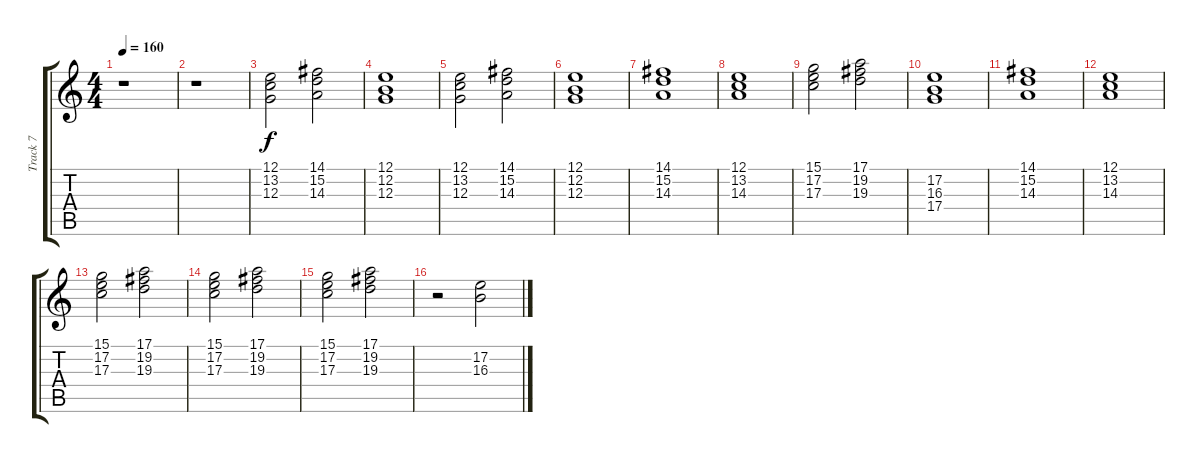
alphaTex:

\track ("Track 7" "Track 7") {instrument choiraahs}
\staff {score tabs}
\tuning (E4 B3 G3 D3 A2 E2) {hide}
\ts (4 4)
\tempo 160
\clef g2
\ks c
r.1{dy f} |
r.1 |
(12.1 13.2 12.3).2 (14.1 15.2 14.3).2 |
(12.1 12.2 12.3).1 |
(12.1 13.2 12.3).2 (14.1 15.2 14.3).2 |
(12.1 12.2 12.3).1 |
(14.1 15.2 14.3).1 |
(12.1 13.2 14.3).1 |
(15.1 17.2 17.3).2 (17.1 19.2 19.3).2 |
(17.2 16.3 17.4).1 |
(14.1 15.2 14.3).1 |
(12.1 13.2 14.3).1 |
(15.1 17.2 17.3).2 (17.1 19.2 19.3).2 |
(15.1 17.2 17.3).2 (17.1 19.2 19.3).2 |
(15.1 17.2 17.3).2 (17.1 19.2 19.3).2 |
r.2 (17.2 16.3).2
